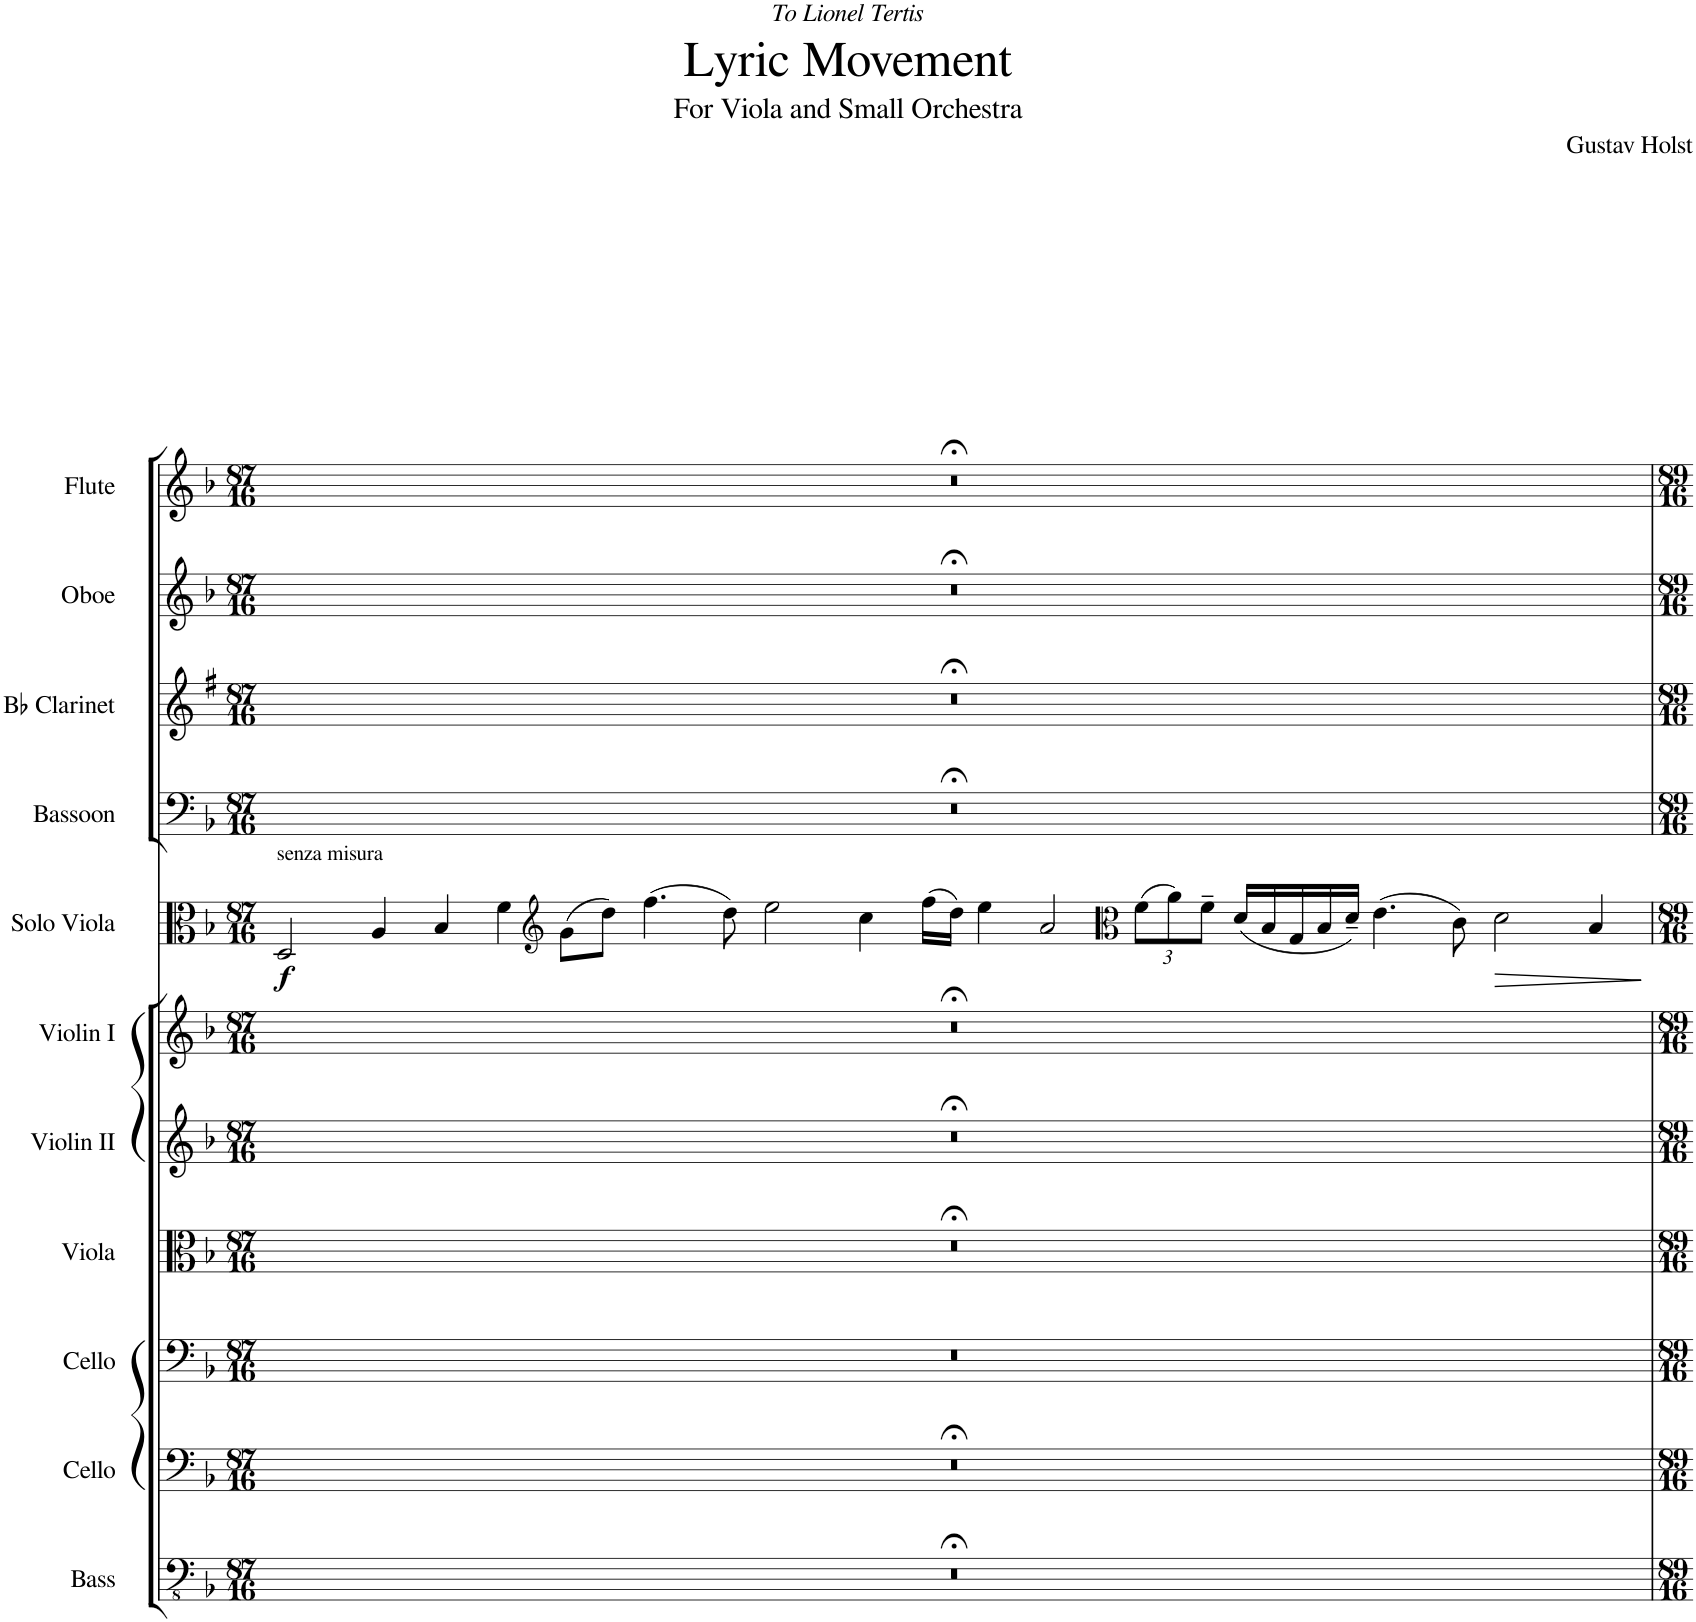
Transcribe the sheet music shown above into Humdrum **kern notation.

**kern	**kern	**kern	**kern	**kern	**kern	**kern	**dynam	**kern	**kern	**kern	**kern
*part11	*part10	*part9	*part8	*part7	*part6	*part5	*part5	*part4	*part3	*part2	*part1
*staff11	*staff10	*staff9	*staff8	*staff7	*staff6	*staff5	*staff5	*staff4	*staff3	*staff2	*staff1
*I"Bass	*I"Cello	*I"Cello	*I"Viola	*I"Violin II	*I"Violin I	*I"Solo Viola	*	*I"Bassoon	*I"Bb Clarinet	*I"Oboe	*I"Flute
*	*	*	*I'Vla.	*I'Vln. II	*I'Vln. I	*I'Solo	*	*I'Bsn.	*I'Bb Cl.	*I'Ob.	*I'Fl.
*clefFv4	*clefF4	*clefF4	*clefC3	*clefG2	*clefG2	*clefC3	*	*clefF4	*clefG2	*clefG2	*clefG2
*Trd7c12	*	*	*	*	*	*	*	*	*Trd1c2	*	*
*k[b-]	*k[b-]	*k[b-]	*k[b-]	*k[b-]	*k[b-]	*k[b-]	*	*k[b-]	*k[f#]	*k[b-]	*k[b-]
*M87/16	*M87/16	*M87/16	*M87/16	*M87/16	*M87/16	*M87/16	*	*M87/16	*M87/16	*M87/16	*M87/16
=1	=1	=1	=1	=1	=1	=1	=1	=1	=1	=1	=1
!	!	!	!	!	!	!LO:TX:a:t=senza misura	!	!	!	!	!
!	!	!	!	!	!	!	!LO:DY:b	!	!	!	!
16%87r;<	16%87r;<	16%87r	16%87r;<	16%87r;<	16%87r;<	2D/	f	16%87r;<	16%87r;<	16%87r;<	16%87r;<
.	.	.	.	.	.	4A/	.	.	.	.	.
.	.	.	.	.	.	4B-/	.	.	.	.	.
.	.	.	.	.	.	4f\	.	.	.	.	.
*	*	*	*	*	*	*clefG2	*	*	*	*	*
.	.	.	.	.	.	(8g\L	.	.	.	.	.
.	.	.	.	.	.	8dd\J)	.	.	.	.	.
.	.	.	.	.	.	(4.ff\	.	.	.	.	.
.	.	.	.	.	.	8dd\)	.	.	.	.	.
.	.	.	.	.	.	2ee\	.	.	.	.	.
.	.	.	.	.	.	4cc\	.	.	.	.	.
.	.	.	.	.	.	(16ff\LL	.	.	.	.	.
.	.	.	.	.	.	16dd\JJ)	.	.	.	.	.
.	.	.	.	.	.	4ee\	.	.	.	.	.
.	.	.	.	.	.	2a/	.	.	.	.	.
*	*	*	*	*	*	*clefC3	*	*	*	*	*
*	*	*	*	*	*	*Xbrackettup	*	*	*	*	*
.	.	.	.	.	.	(12f\L	.	.	.	.	.
.	.	.	.	.	.	12a\)	.	.	.	.	.
.	.	.	.	.	.	12f~\J	.	.	.	.	.
.	.	.	.	.	.	(16d/LL	.	.	.	.	.
.	.	.	.	.	.	16B-/	.	.	.	.	.
.	.	.	.	.	.	16G/	.	.	.	.	.
.	.	.	.	.	.	16B-/	.	.	.	.	.
.	.	.	.	.	.	16d~/JJ)	.	.	.	.	.
.	.	.	.	.	.	(4.e\	.	.	.	.	.
.	.	.	.	.	.	8c\)	.	.	.	.	.
!	!	!	!	!	!	!	!LO:HP:b	!	!	!	!
.	.	.	.	.	.	2d\	>	.	.	.	.
.	.	.	.	.	.	4B-/	.	.	.	.	.
.	.	.	.	.	.	.	]	.	.	.	.
=	=	=	=	=	=	=	=	=	=	=	=
*-	*-	*-	*-	*-	*-	*-	*-	*-	*-	*-	*-
